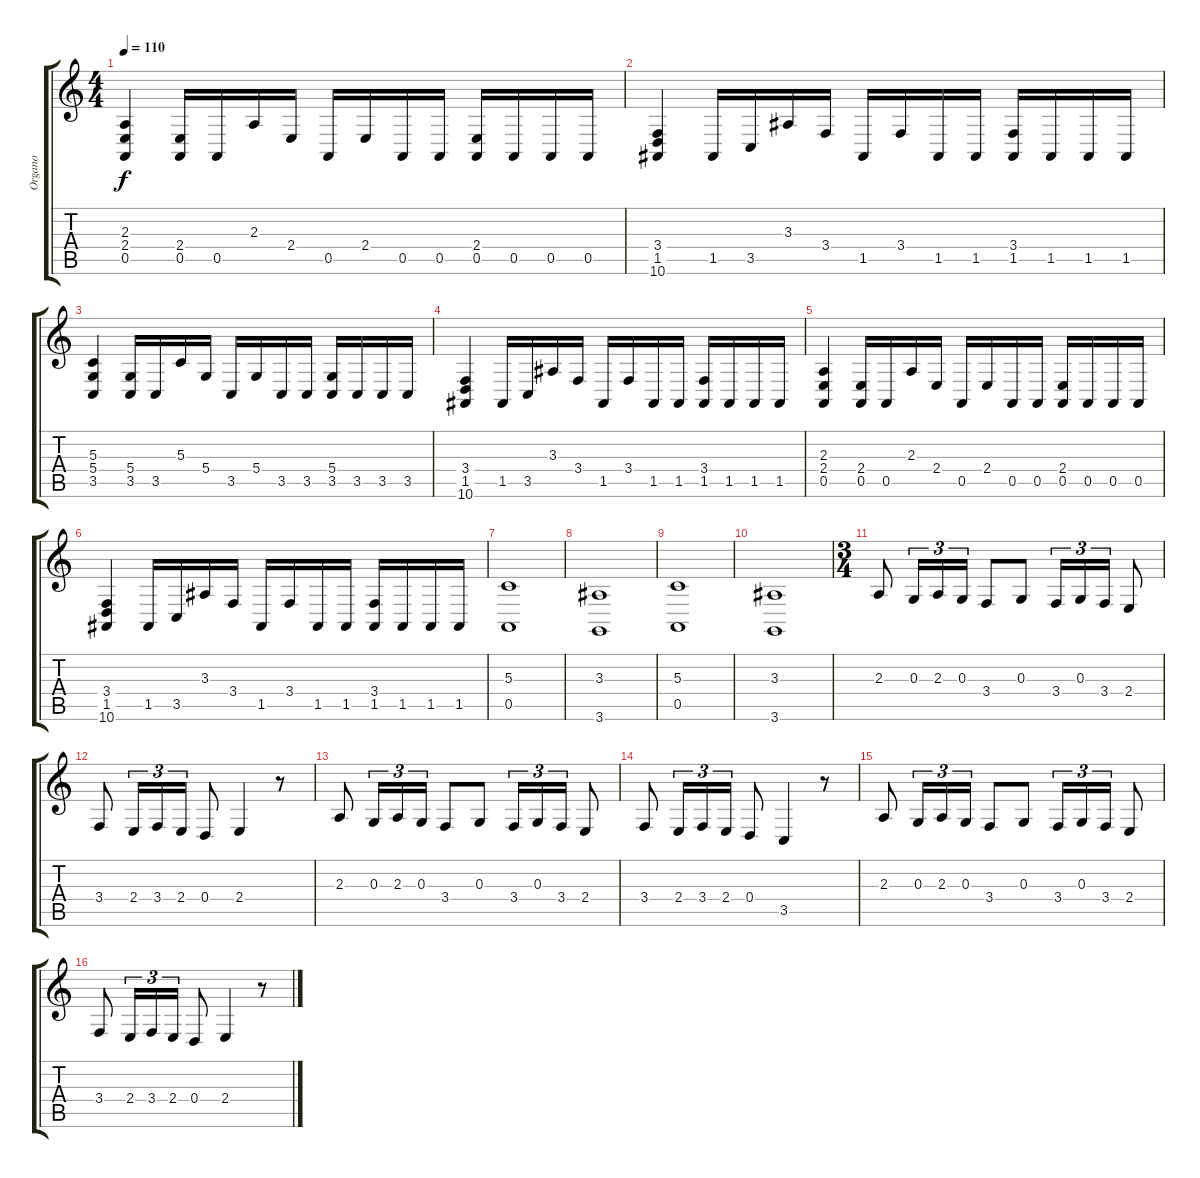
\track ("Organo" "Organo") {instrument churchorgan}
\staff {score tabs}
\tuning (E4 B3 G3 D3 A2 E2) {hide}
\ts (4 4)
\tempo 110
\clef g2
\ks c
(2.3 2.4 0.5).4{dy f} (2.4 0.5).16 0.5.16 2.3.16 2.4.16 0.5.16 2.4.16 0.5.16 0.5.16 (2.4 0.5).16 0.5.16 0.5.16 0.5.16 |
(3.4 1.5 10.6).4 1.5.16 3.5.16 3.3.16 3.4.16 1.5.16 3.4.16 1.5.16 1.5.16 (3.4 1.5).16 1.5.16 1.5.16 1.5.16 |
(5.3 5.4 3.5).4 (5.4 3.5).16 3.5.16 5.3.16 5.4.16 3.5.16 5.4.16 3.5.16 3.5.16 (5.4 3.5).16 3.5.16 3.5.16 3.5.16 |
(3.4 1.5 10.6).4 1.5.16 3.5.16 3.3.16 3.4.16 1.5.16 3.4.16 1.5.16 1.5.16 (3.4 1.5).16 1.5.16 1.5.16 1.5.16 |
(2.3 2.4 0.5).4 (2.4 0.5).16 0.5.16 2.3.16 2.4.16 0.5.16 2.4.16 0.5.16 0.5.16 (2.4 0.5).16 0.5.16 0.5.16 0.5.16 |
(3.4 1.5 10.6).4 1.5.16 3.5.16 3.3.16 3.4.16 1.5.16 3.4.16 1.5.16 1.5.16 (3.4 1.5).16 1.5.16 1.5.16 1.5.16 |
(5.3 0.5).1 |
(3.3 3.6).1 |
(5.3 0.5).1 |
(3.3 3.6).1 |
\ts (3 4)
2.3.8 0.3.16{tu (3 2)} 2.3.16{tu (3 2)} 0.3.16{tu (3 2)} 3.4.8 0.3.8 3.4.16{tu (3 2)} 0.3.16{tu (3 2)} 3.4.16{tu (3 2)} 2.4.8 |
3.4.8 2.4.16{tu (3 2)} 3.4.16{tu (3 2)} 2.4.16{tu (3 2)} 0.4.8 2.4.4 r.8 |
2.3.8 0.3.16{tu (3 2)} 2.3.16{tu (3 2)} 0.3.16{tu (3 2)} 3.4.8 0.3.8 3.4.16{tu (3 2)} 0.3.16{tu (3 2)} 3.4.16{tu (3 2)} 2.4.8 |
3.4.8 2.4.16{tu (3 2)} 3.4.16{tu (3 2)} 2.4.16{tu (3 2)} 0.4.8 3.5.4 r.8 |
2.3.8 0.3.16{tu (3 2)} 2.3.16{tu (3 2)} 0.3.16{tu (3 2)} 3.4.8 0.3.8 3.4.16{tu (3 2)} 0.3.16{tu (3 2)} 3.4.16{tu (3 2)} 2.4.8 |
3.4.8 2.4.16{tu (3 2)} 3.4.16{tu (3 2)} 2.4.16{tu (3 2)} 0.4.8 2.4.4 r.8
